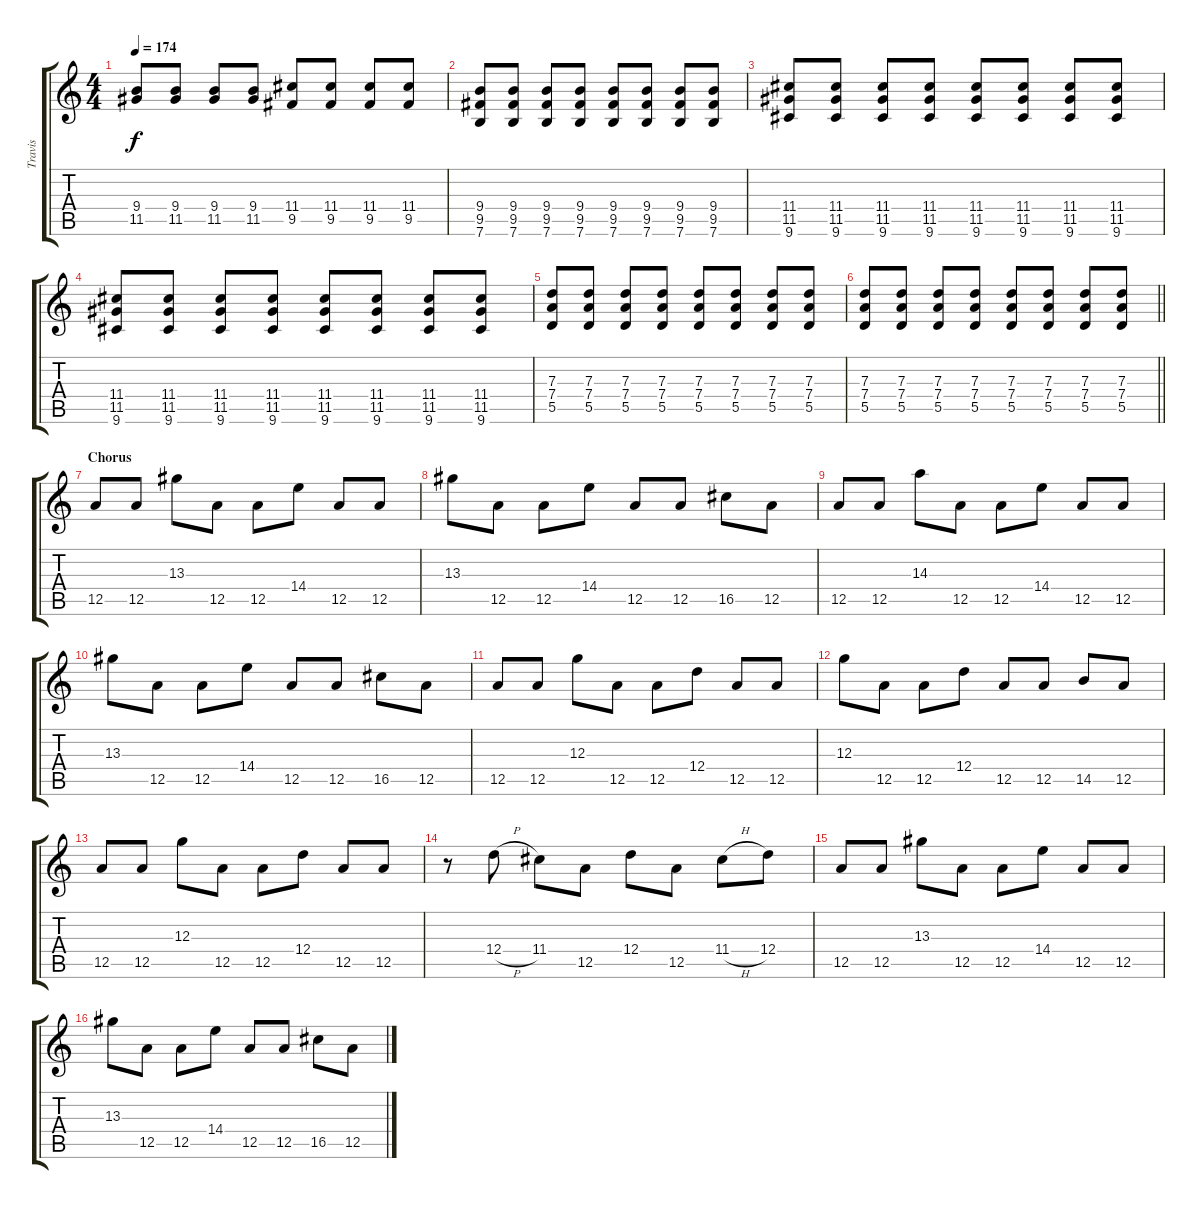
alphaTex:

\track ("Travis" "Travis") {instrument distortionguitar}
\staff {score tabs}
\tuning (E4 B3 G3 D3 A2 E2) {hide}
\ts (4 4)
\tempo 174
\clef g2
\ks c
(9.4 11.5).8{dy f} (9.4 11.5).8 (9.4 11.5).8 (9.4 11.5).8 (11.4 9.5).8 (11.4 9.5).8 (11.4 9.5).8 (11.4 9.5).8 |
(9.4 9.5 7.6).8 (9.4 9.5 7.6).8 (9.4 9.5 7.6).8 (9.4 9.5 7.6).8 (9.4 9.5 7.6).8 (9.4 9.5 7.6).8 (9.4 9.5 7.6).8 (9.4 9.5 7.6).8 |
(11.4 11.5 9.6).8 (11.4 11.5 9.6).8 (11.4 11.5 9.6).8 (11.4 11.5 9.6).8 (11.4 11.5 9.6).8 (11.4 11.5 9.6).8 (11.4 11.5 9.6).8 (11.4 11.5 9.6).8 |
(11.4 11.5 9.6).8 (11.4 11.5 9.6).8 (11.4 11.5 9.6).8 (11.4 11.5 9.6).8 (11.4 11.5 9.6).8 (11.4 11.5 9.6).8 (11.4 11.5 9.6).8 (11.4 11.5 9.6).8 |
(7.3 7.4 5.5).8 (7.3 7.4 5.5).8 (7.3 7.4 5.5).8 (7.3 7.4 5.5).8 (7.3 7.4 5.5).8 (7.3 7.4 5.5).8 (7.3 7.4 5.5).8 (7.3 7.4 5.5).8 |
\barLineRight lightlight
(7.3 7.4 5.5).8 (7.3 7.4 5.5).8 (7.3 7.4 5.5).8 (7.3 7.4 5.5).8 (7.3 7.4 5.5).8 (7.3 7.4 5.5).8 (7.3 7.4 5.5).8 (7.3 7.4 5.5).8 |
\section ("" "Chorus")
12.5.8 12.5.8 13.3.8 12.5.8 12.5.8 14.4.8 12.5.8 12.5.8 |
13.3.8 12.5.8 12.5.8 14.4.8 12.5.8 12.5.8 16.5.8 12.5.8 |
12.5.8 12.5.8 14.3.8 12.5.8 12.5.8 14.4.8 12.5.8 12.5.8 |
13.3.8 12.5.8 12.5.8 14.4.8 12.5.8 12.5.8 16.5.8 12.5.8 |
12.5.8 12.5.8 12.3.8 12.5.8 12.5.8 12.4.8 12.5.8 12.5.8 |
12.3.8 12.5.8 12.5.8 12.4.8 12.5.8 12.5.8 14.5.8 12.5.8 |
12.5.8 12.5.8 12.3.8 12.5.8 12.5.8 12.4.8 12.5.8 12.5.8 |
r.8 12.4{h}.8 11.4.8 12.5.8 12.4.8 12.5.8 11.4{h}.8 12.4.8 |
12.5.8 12.5.8 13.3.8 12.5.8 12.5.8 14.4.8 12.5.8 12.5.8 |
13.3.8 12.5.8 12.5.8 14.4.8 12.5.8 12.5.8 16.5.8 12.5.8
